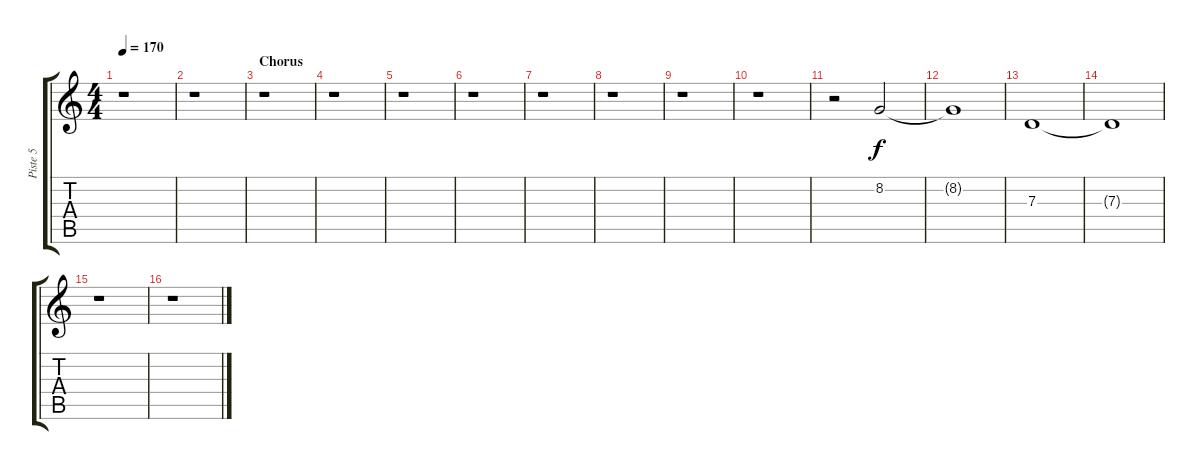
\track ("Piste 5" "Piste 5") {instrument koto}
\staff {score tabs}
\tuning (E4 B3 G3 D3 A2 E2) {hide}
\ts (4 4)
\tempo 170
\clef g2
\ks c
r.1{dy f} |
r.1 |
\section ("" "Chorus")
r.1 |
r.1 |
r.1 |
r.1 |
r.1 |
r.1 |
r.1 |
r.1 |
r.2 8.2.2 |
8.2{t}.1 |
7.3.1 |
7.3{t}.1 |
r.1 |
r.1
